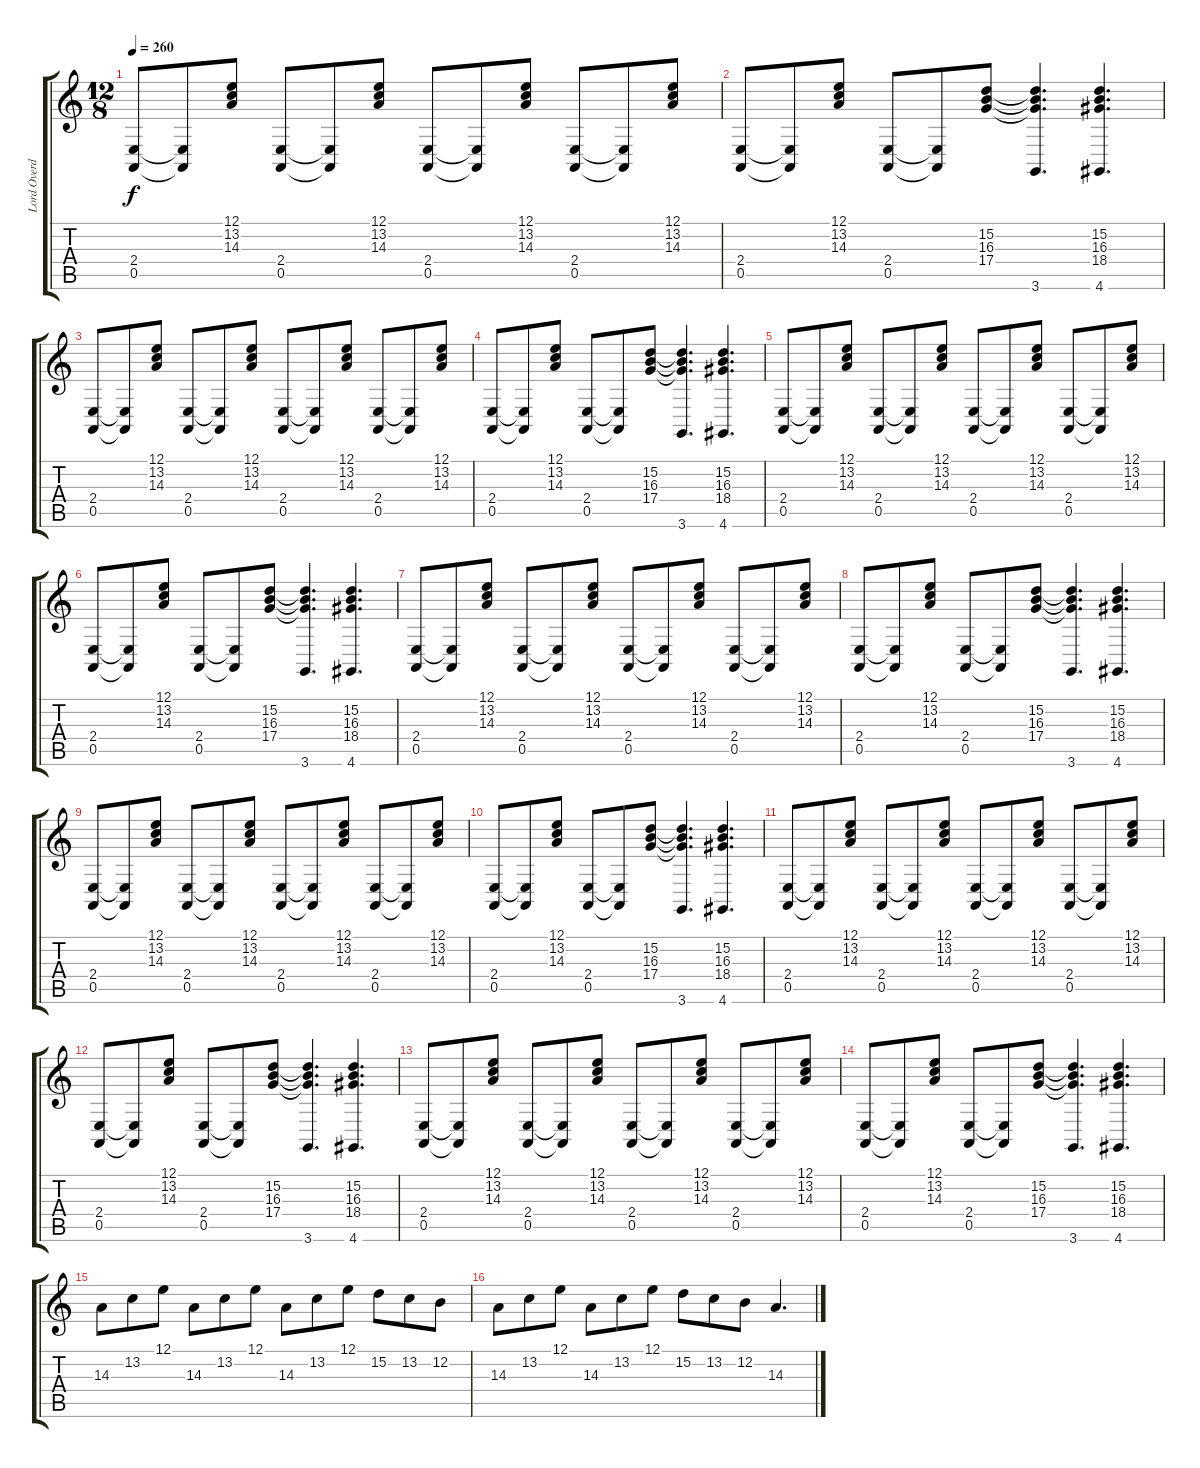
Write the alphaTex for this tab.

\track ("Lord Overdub" "Lord Overd") {instrument drawbarorgan}
\staff {score tabs}
\tuning (E4 B3 G3 D3 A2 E2) {hide}
\ts (12 8)
\tempo 260
\clef g2
\ks c
(2.4 0.5).8{dy f} (2.4{t} 0.5{t}).8 (12.1 13.2 14.3).8 (2.4 0.5).8 (2.4{t} 0.5{t}).8 (12.1 13.2 14.3).8 (2.4 0.5).8 (2.4{t} 0.5{t}).8 (12.1 13.2 14.3).8 (2.4 0.5).8 (2.4{t} 0.5{t}).8 (12.1 13.2 14.3).8 |
(2.4 0.5).8 (2.4{t} 0.5{t}).8 (12.1 13.2 14.3).8 (2.4 0.5).8 (2.4{t} 0.5{t}).8 (15.2 16.3 17.4).8 (15.2{t} 16.3{t} 17.4{t} 3.6).4{d} (15.2 16.3 18.4 4.6).4{d} |
(2.4 0.5).8 (2.4{t} 0.5{t}).8 (12.1 13.2 14.3).8 (2.4 0.5).8 (2.4{t} 0.5{t}).8 (12.1 13.2 14.3).8 (2.4 0.5).8 (2.4{t} 0.5{t}).8 (12.1 13.2 14.3).8 (2.4 0.5).8 (2.4{t} 0.5{t}).8 (12.1 13.2 14.3).8 |
(2.4 0.5).8 (2.4{t} 0.5{t}).8 (12.1 13.2 14.3).8 (2.4 0.5).8 (2.4{t} 0.5{t}).8 (15.2 16.3 17.4).8 (15.2{t} 16.3{t} 17.4{t} 3.6).4{d} (15.2 16.3 18.4 4.6).4{d} |
(2.4 0.5).8 (2.4{t} 0.5{t}).8 (12.1 13.2 14.3).8 (2.4 0.5).8 (2.4{t} 0.5{t}).8 (12.1 13.2 14.3).8 (2.4 0.5).8 (2.4{t} 0.5{t}).8 (12.1 13.2 14.3).8 (2.4 0.5).8 (2.4{t} 0.5{t}).8 (12.1 13.2 14.3).8 |
(2.4 0.5).8 (2.4{t} 0.5{t}).8 (12.1 13.2 14.3).8 (2.4 0.5).8 (2.4{t} 0.5{t}).8 (15.2 16.3 17.4).8 (15.2{t} 16.3{t} 17.4{t} 3.6).4{d} (15.2 16.3 18.4 4.6).4{d} |
(2.4 0.5).8 (2.4{t} 0.5{t}).8 (12.1 13.2 14.3).8 (2.4 0.5).8 (2.4{t} 0.5{t}).8 (12.1 13.2 14.3).8 (2.4 0.5).8 (2.4{t} 0.5{t}).8 (12.1 13.2 14.3).8 (2.4 0.5).8 (2.4{t} 0.5{t}).8 (12.1 13.2 14.3).8 |
(2.4 0.5).8 (2.4{t} 0.5{t}).8 (12.1 13.2 14.3).8 (2.4 0.5).8 (2.4{t} 0.5{t}).8 (15.2 16.3 17.4).8 (15.2{t} 16.3{t} 17.4{t} 3.6).4{d} (15.2 16.3 18.4 4.6).4{d} |
(2.4 0.5).8 (2.4{t} 0.5{t}).8 (12.1 13.2 14.3).8 (2.4 0.5).8 (2.4{t} 0.5{t}).8 (12.1 13.2 14.3).8 (2.4 0.5).8 (2.4{t} 0.5{t}).8 (12.1 13.2 14.3).8 (2.4 0.5).8 (2.4{t} 0.5{t}).8 (12.1 13.2 14.3).8 |
(2.4 0.5).8 (2.4{t} 0.5{t}).8 (12.1 13.2 14.3).8 (2.4 0.5).8 (2.4{t} 0.5{t}).8 (15.2 16.3 17.4).8 (15.2{t} 16.3{t} 17.4{t} 3.6).4{d} (15.2 16.3 18.4 4.6).4{d} |
(2.4 0.5).8 (2.4{t} 0.5{t}).8 (12.1 13.2 14.3).8 (2.4 0.5).8 (2.4{t} 0.5{t}).8 (12.1 13.2 14.3).8 (2.4 0.5).8 (2.4{t} 0.5{t}).8 (12.1 13.2 14.3).8 (2.4 0.5).8 (2.4{t} 0.5{t}).8 (12.1 13.2 14.3).8 |
(2.4 0.5).8 (2.4{t} 0.5{t}).8 (12.1 13.2 14.3).8 (2.4 0.5).8 (2.4{t} 0.5{t}).8 (15.2 16.3 17.4).8 (15.2{t} 16.3{t} 17.4{t} 3.6).4{d} (15.2 16.3 18.4 4.6).4{d} |
(2.4 0.5).8 (2.4{t} 0.5{t}).8 (12.1 13.2 14.3).8 (2.4 0.5).8 (2.4{t} 0.5{t}).8 (12.1 13.2 14.3).8 (2.4 0.5).8 (2.4{t} 0.5{t}).8 (12.1 13.2 14.3).8 (2.4 0.5).8 (2.4{t} 0.5{t}).8 (12.1 13.2 14.3).8 |
(2.4 0.5).8 (2.4{t} 0.5{t}).8 (12.1 13.2 14.3).8 (2.4 0.5).8 (2.4{t} 0.5{t}).8 (15.2 16.3 17.4).8 (15.2{t} 16.3{t} 17.4{t} 3.6).4{d} (15.2 16.3 18.4 4.6).4{d} |
14.3.8 13.2.8 12.1.8 14.3.8 13.2.8 12.1.8 14.3.8 13.2.8 12.1.8 15.2.8 13.2.8 12.2.8 |
14.3.8 13.2.8 12.1.8 14.3.8 13.2.8 12.1.8 15.2.8 13.2.8 12.2.8 14.3.4{d}
